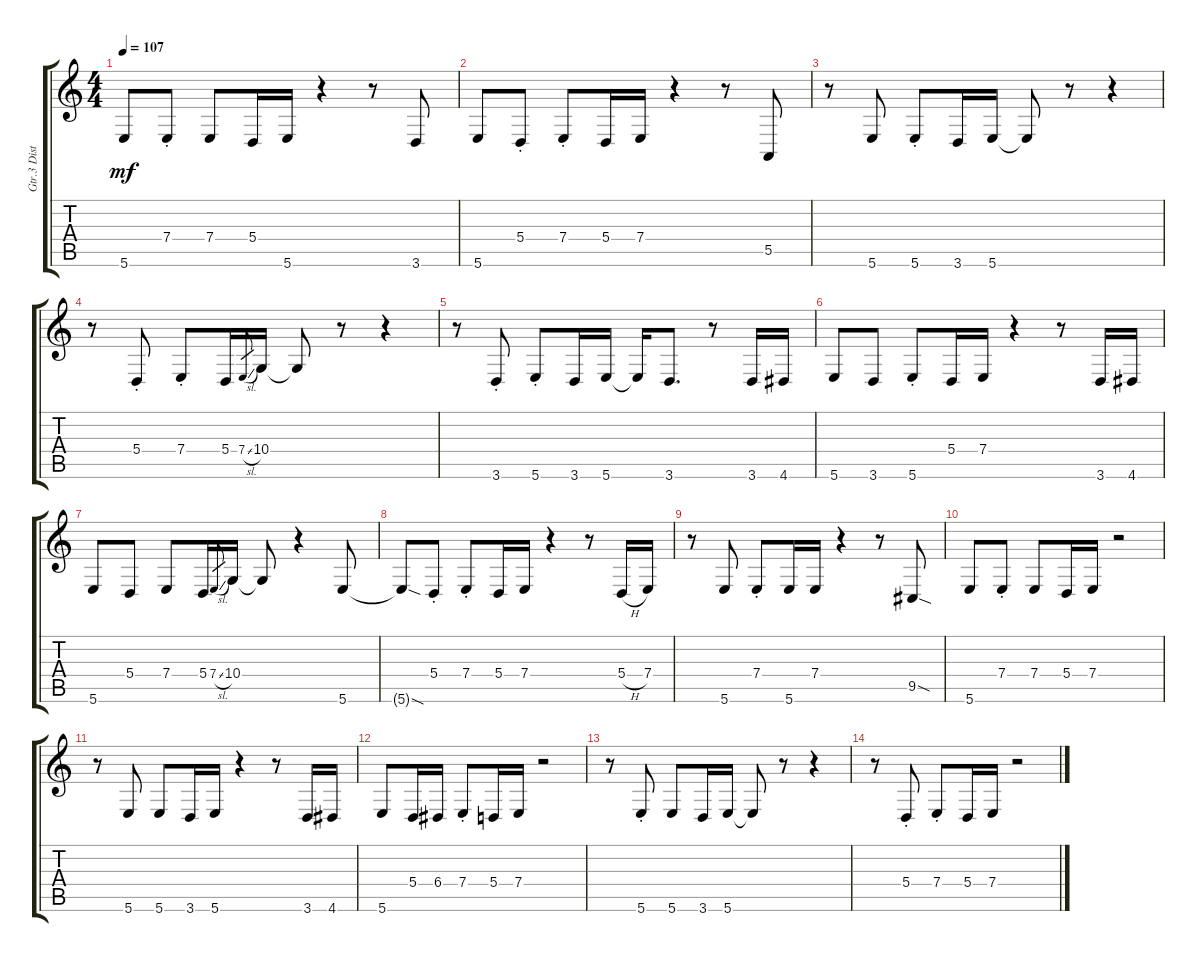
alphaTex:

\track ("Gtr.3 Distortion Gtr. (w/Octaver) One Oc" "Gtr.3 Dist") {instrument distortionguitar}
\staff {score tabs}
\tuning (B2 G2 D2 A1 E1 B1) {hide}
\ts (4 4)
\tempo 107
\clef g2
\ks c
5.6{t}.8{dy mf} 7.4{st}.8 7.4.8 5.4.16 5.6.16 r.4 r.8 3.6.8 |
5.6.8 5.4{st}.8 7.4{st}.8 5.4.16 7.4.16 r.4 r.8 5.5.8 |
r.8 5.6.8 5.6{st}.8 3.6.16 5.6.16 5.6{t}.8 r.8 r.4 |
r.8 5.4{st}.8 7.4{st}.8 5.4.16 7.4{sl}.8{gr} 10.4.16 10.4{t}.8 r.8 r.4 |
r.8 3.6{st}.8 5.6{st}.8 3.6.16 5.6.16 5.6{t}.16 3.6.8{d} r.8 3.6.16 4.6.16 |
5.6.8 3.6.8 5.6{st}.8 5.4.16 7.4.16 r.4 r.8 3.6.16 4.6.16 |
5.6.8 5.4.8 7.4.8 5.4.16 7.4{sl}.8{gr} 10.4.16 10.4{t}.8 r.4 5.6.8 |
5.6{sod t}.8 5.4{st}.8 7.4{st}.8 5.4.16 7.4.16 r.4 r.8 5.4{h}.16 7.4.16 |
r.8 5.6.8 7.4{st}.8 5.6.16 7.4.16 r.4 r.8 9.5{sod}.8 |
5.6.8 7.4{st}.8 7.4.8 5.4.16 7.4.16 r.2 |
r.8 5.6.8 5.6.8 3.6.16 5.6.16 r.4 r.8 3.6.16 4.6.16 |
5.6.8 5.4.16 6.4.16 7.4{st}.8 5.4.16 7.4.16 r.2 |
r.8 5.6{st}.8 5.6.8 3.6.16 5.6.16 5.6{t}.8 r.8 r.4 |
r.8 5.4{st}.8 7.4{st}.8 5.4.16 7.4.16 r.2
